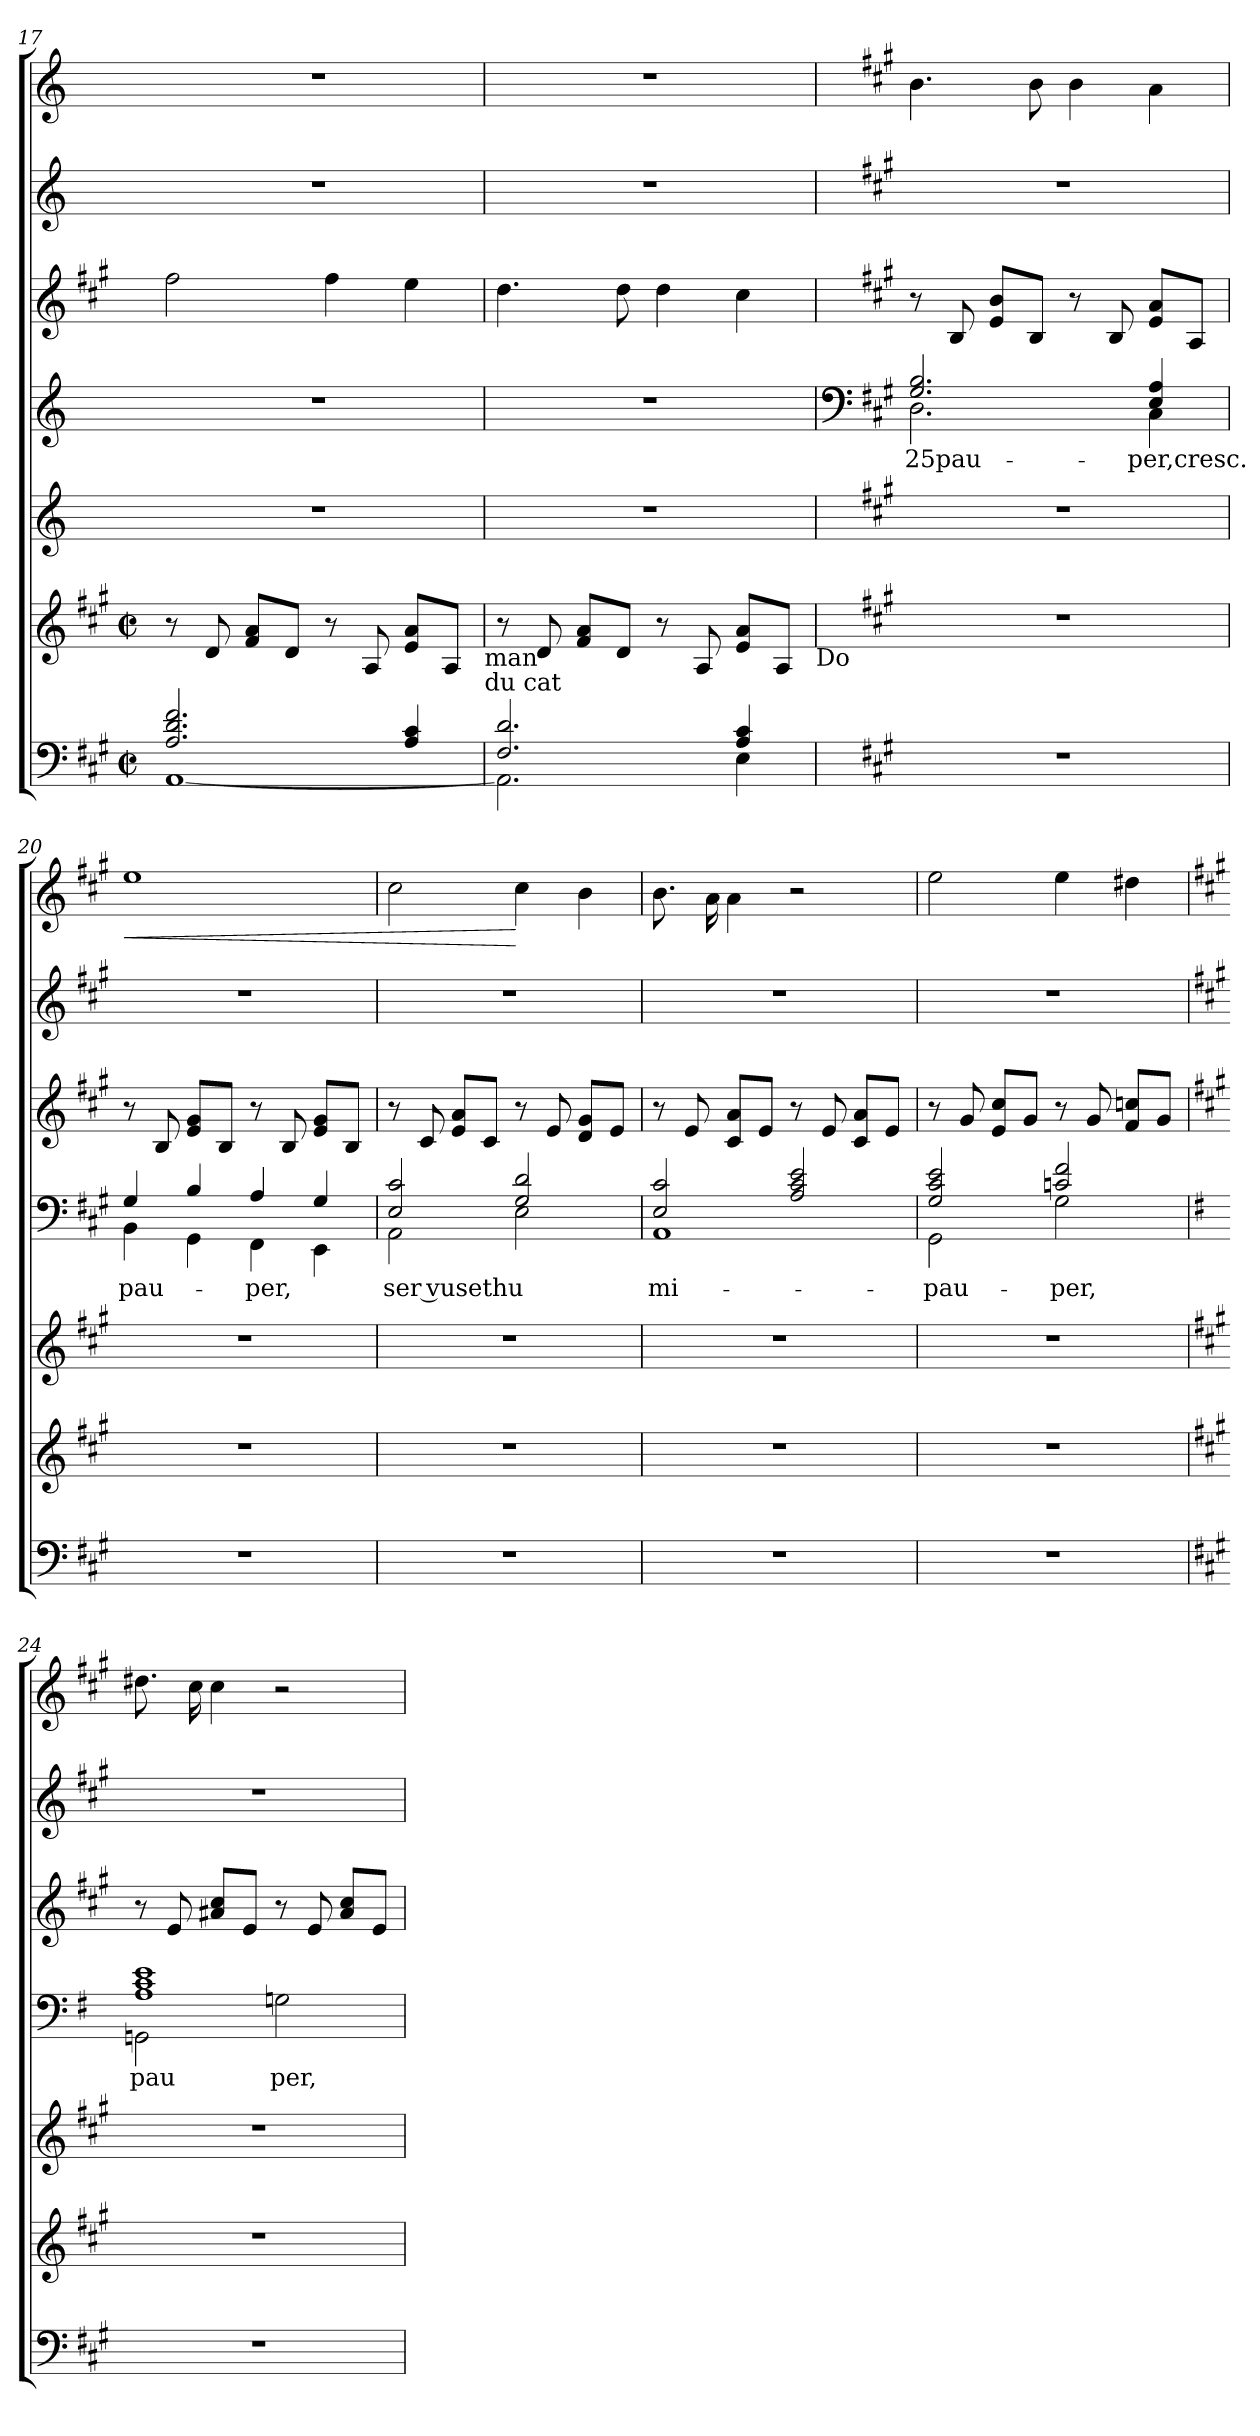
**kern	**kern	**kern	**kern	**text	**kern	**kern	**kern	**dynam
*part7	*part6	*part5	*part4	*part4	*part3	*part2	*part1	*part1
*staff7	*staff6	*staff5	*staff4	*staff4	*staff3	*staff2	*staff1	*staff1
*clefF4	*clefG2	*clefG2	*clefG2	*	*clefG2	*clefG2	*clefG2	*
*k[f#c#g#]	*k[f#c#g#]	*k[]	*k[]	*	*k[f#c#g#]	*k[]	*k[]	*
*A:	*A:	*C:	*C:	*	*A:	*C:	*C:	*
*M2/2	*M2/2	*	*	*	*	*	*	*
*met(c|)	*met(c|)	*	*	*	*	*	*	*
=17	=17	=17	=17	=17	=17	=17	=17	=17
*^	*	*	*	*	*	*	*	*
2.A/ 2.d/ 2.f#/	[<1AA	8r	1r	1r	.	2ff#\	1r	1r	.
.	.	8d/	.	.	.	.	.	.	.
.	.	8f#/ 8a/L	.	.	.	.	.	.	.
.	.	8d/J	.	.	.	.	.	.	.
.	.	8r	.	.	.	4ff#\	.	.	.
.	.	8A/	.	.	.	.	.	.	.
4A/ 4c#/	.	8e/ 8a/L	.	.	.	4ee\	.	.	.
.	.	8A/J	.	.	.	.	.	.	.
!	!	!LO:TX:b:t=man	!	!	!	!	!	!	!
!	!	!LO:TX:b:t=du cat	!	!	!	!	!	!	!
=18	=18	=18	=18	=18	=18	=18	=18	=18	=18
2.F#/ 2.d/	2.AA\]	8r	1r	1r	.	4.dd\	1r	1r	.
.	.	8d/	.	.	.	.	.	.	.
.	.	8f#/ 8a/L	.	.	.	.	.	.	.
.	.	8d/J	.	.	.	8dd\	.	.	.
.	.	8r	.	.	.	4dd\	.	.	.
.	.	8A/	.	.	.	.	.	.	.
4A/ 4c#/	4E\	8e/ 8a/L	.	.	.	4cc#\	.	.	.
.	.	8A/J	.	.	.	.	.	.	.
*v	*v	*	*	*	*	*	*	*	*
!	!LO:TX:b:t=Do	!	!	!	!	!	!	!
!!LO:LB:g=z
=19	=19	=19	=19	=19	=19	=19	=19	=19
*	*	*	*clefF4	*	*	*	*	*
*	*	*k[f#c#g#]	*k[f#c#g#]	*	*	*k[f#c#g#]	*k[f#c#g#]	*
*	*	*A:	*A:	*	*	*A:	*A:	*
!	!	!	!	!LO:LY:b:rj	!	!	!	!
*	*	*	*^	*	*	*	*	*
1r	1r	1r	2.G#/ 2.B/	2.D\	25pau-	8r	1r	4.b\	.
.	.	.	.	.	.	8B/	.	.	.
.	.	.	.	.	.	8e/ 8b/L	.	.	.
.	.	.	.	.	.	8B/J	.	8b\	.
.	.	.	.	.	.	8r	.	4b\	.
.	.	.	.	.	.	8B/	.	.	.
!	!	!	!	!	!LO:LY:b:rj	!	!	!	!
.	.	.	4E/ 4A/	4C#\	-per,cresc.	8e/ 8a/L	.	4a\	.
.	.	.	.	.	.	8A/J	.	.	.
=20	=20	=20	=20	=20	=20	=20	=20	=20	=20
!	!	!	!	!	!LO:LY:b:rj	!	!	!	!LO:HP:b
!	!	!	!	!	!	!	!	!	!LO:HP:n=1:b
1r	1r	1r	4G#/	4BB\	pau-	8r	1r	1ee	< >
.	.	.	.	.	.	8B/	.	.	.
.	.	.	4B/	4GG#\	.	8e/ 8g#/L	.	.	.
.	.	.	.	.	.	8B/J	.	.	.
!	!	!	!	!	!LO:LY:b	!	!	!	!
.	.	.	4A/	4FF#\	-per,	8r	.	.	.
.	.	.	.	.	.	8B/	.	.	.
.	.	.	4G#/	4EE\	.	8e/ 8g#/L	.	.	.
.	.	.	.	.	.	8B/J	.	.	.
=21	=21	=21	=21	=21	=21	=21	=21	=21	=21
!	!	!	!	!	!LO:LY:b	!	!	!	!
1r	1r	1r	2E/ 2c#/	2AA\	ser vusethu	8r	1r	2cc#\	.
.	.	.	.	.	.	8c#/	.	.	.
.	.	.	.	.	.	8e/ 8a/L	.	.	.
.	.	.	.	.	.	8c#/J	.	.	.
.	.	.	2G#/ 2d/	2E\	.	8r	.	4cc#\	[
.	.	.	.	.	.	8e/	.	.	.
.	.	.	.	.	.	8d/ 8g#/L	.	4b\	]
.	.	.	.	.	.	8e/J	.	.	.
=22	=22	=22	=22	=22	=22	=22	=22	=22	=22
!	!	!	!	!	!LO:LY:b	!	!	!	!
!	!	!	!	!	!LO:LY:b:rj	!	!	!	!
1r	1r	1r	2E/ 2c#/	1AA	mi-	8r	1r	8.b\	.
.	.	.	.	.	.	8e/	.	.	.
.	.	.	.	.	.	.	.	16a\	.
.	.	.	.	.	.	8c#/ 8a/L	.	4a\	.
.	.	.	.	.	.	8e/J	.	.	.
.	.	.	2A/ 2c#/ 2e/	.	.	8r	.	2r	.
.	.	.	.	.	.	8e/	.	.	.
.	.	.	.	.	.	8c#/ 8a/L	.	.	.
.	.	.	.	.	.	8e/J	.	.	.
=23	=23	=23	=23	=23	=23	=23	=23	=23	=23
!	!	!	!	!	!LO:LY:b	!	!	!	!
1r	1r	1r	2G#/ 2c#/ 2e/	2GG#\	-pau-	8r	1r	2ee\	.
.	.	.	.	.	.	8g#/	.	.	.
.	.	.	.	.	.	8e/ 8cc#/L	.	.	.
.	.	.	.	.	.	8g#/J	.	.	.
!	!	!	!	!	!LO:LY:b	!	!	!	!
.	.	.	2cn/ 2f#/	2G#\	-per,	8r	.	4ee\	.
.	.	.	.	.	.	8g#/	.	.	.
.	.	.	.	.	.	8f#/ 8ccn/L	.	4dd#X\	.
.	.	.	.	.	.	8g#/J	.	.	.
=24	=24	=24	=24	=24	=24	=24	=24	=24	=24
*	*	*	*k[f#]	*	*	*	*	*	*
*	*	*	*G:	*	*	*	*	*	*
!	!	!	!	!	!LO:LY:b	!	!	!	!
1r	1r	1r	1A 1c 1e	2GGn\	pau-	8r	1r	8.dd#X\	.
.	.	.	.	.	.	8e/	.	.	.
.	.	.	.	.	.	.	.	16cc#\	.
.	.	.	.	.	.	8a#X/ 8cc#/L	.	4cc#\	.
.	.	.	.	.	.	8e/J	.	.	.
!	!	!	!	!	!LO:LY:b	!	!	!	!
.	.	.	.	2Gn\	-per,	8r	.	2r	.
.	.	.	.	.	.	8e/	.	.	.
.	.	.	.	.	.	8a#/ 8cc#/L	.	.	.
.	.	.	.	.	.	8e/J	.	.	.
*	*	*	*v	*v	*	*	*	*	*
=	=	=	=	=	=	=	=	=
*-	*-	*-	*-	*-	*-	*-	*-	*-
